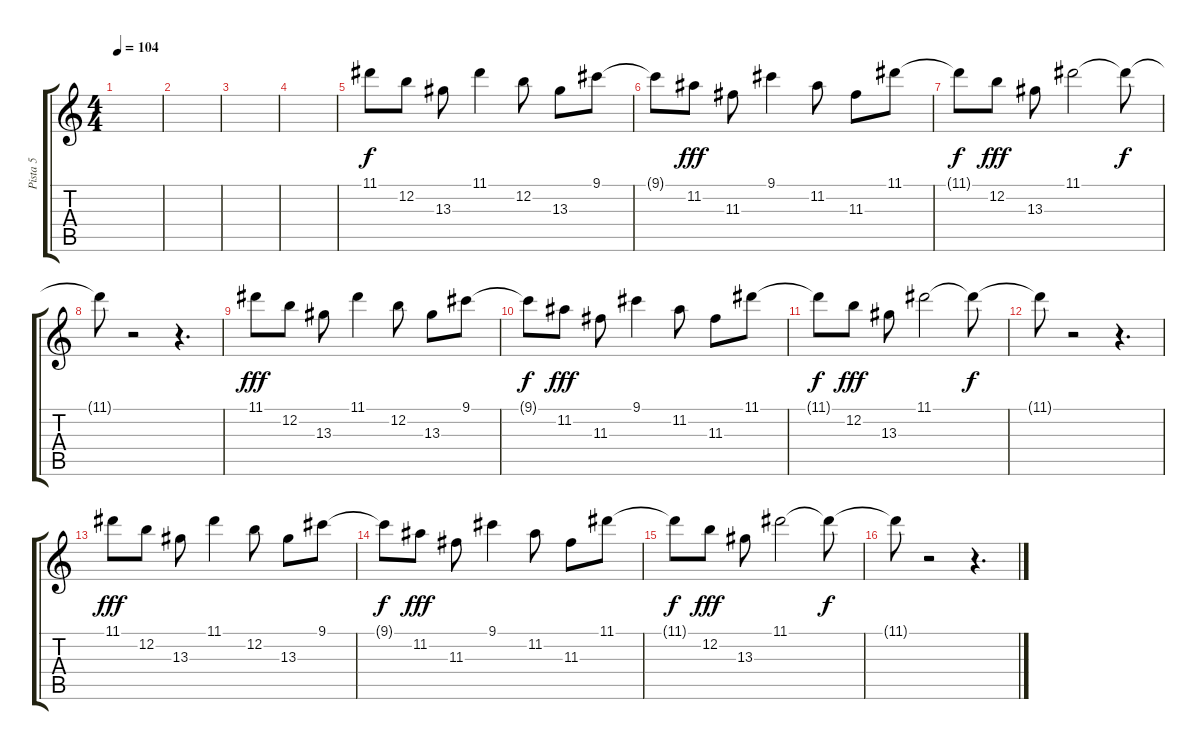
\track ("Pista 5" "Pista 5") {instrument electricguitarclean}
\staff {score tabs}
\tuning (E4 B3 G3 D3 A2 E2) {hide}
\ts (4 4)
\tempo 104
\clef g2
\ks c
|
|
|
|
11.1.8 12.2.8 13.3.8 11.1.4 12.2.8 13.3.8 9.1.8 |
9.1{t}.8{dy f} 11.2.8{dy fff} 11.3.8 9.1.4 11.2.8 11.3.8 11.1.8 |
11.1{t}.8{dy f} 12.2.8{dy fff} 13.3.8 11.1.2 11.1{t}.8{dy f} |
11.1{t}.8 r.2 r.4{d} |
11.1.8{dy fff} 12.2.8 13.3.8 11.1.4 12.2.8 13.3.8 9.1.8 |
9.1{t}.8{dy f} 11.2.8{dy fff} 11.3.8 9.1.4 11.2.8 11.3.8 11.1.8 |
11.1{t}.8{dy f} 12.2.8{dy fff} 13.3.8 11.1.2 11.1{t}.8{dy f} |
11.1{t}.8 r.2 r.4{d} |
11.1.8{dy fff} 12.2.8 13.3.8 11.1.4 12.2.8 13.3.8 9.1.8 |
9.1{t}.8{dy f} 11.2.8{dy fff} 11.3.8 9.1.4 11.2.8 11.3.8 11.1.8 |
11.1{t}.8{dy f} 12.2.8{dy fff} 13.3.8 11.1.2 11.1{t}.8{dy f} |
11.1{t}.8 r.2 r.4{d}
